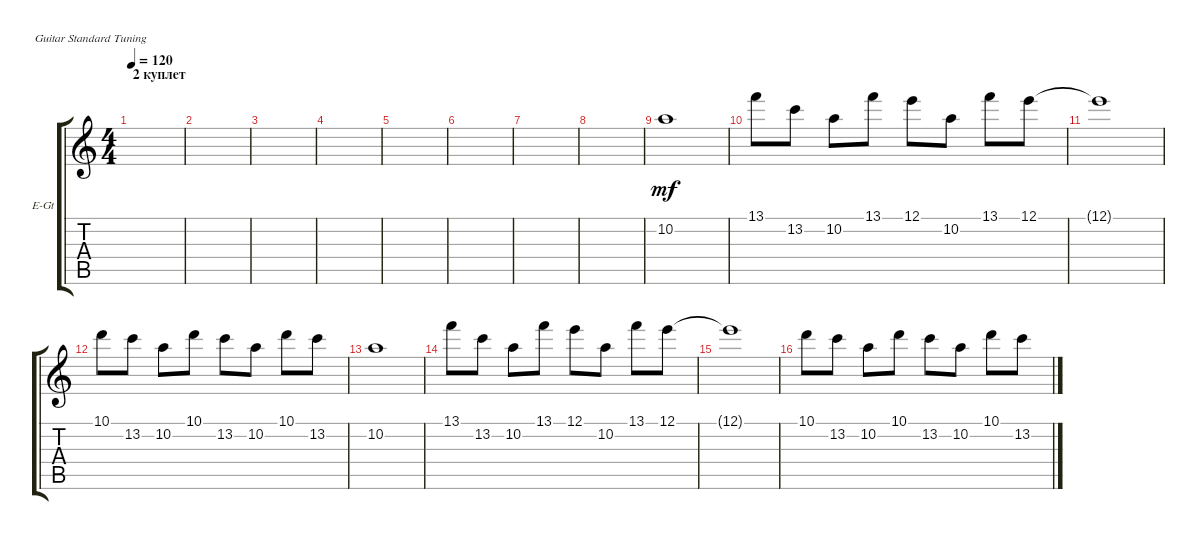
\defaultSystemsLayout 4
\bracketExtendMode groupsimilarinstruments
\firstSystemTrackNameOrientation horizontal
\otherSystemsTrackNameOrientation horizontal
\track ("Electric Guitar" "E-Gt") {instrument electricguitarclean}
\staff {score tabs}
\tuning (E4 B3 G3 D3 A2 E2)
\ts (4 4)
\section ("" "2 куплет")
\tempo 120
\clef g2
\scale
0.333333
\ks c
|
\scale
0.333333 |
\scale
0.333333 |
\scale
0.333333 |
\scale
0.333333 |
\scale
0.333333 |
\scale
0.333333 |
\scale
0.333333 |
\scale
0.333333 10.2.1{dy mf} |
\scale
0.333333 13.1.8 13.2.8 10.2.8 13.1.8 12.1.8 10.2.8 13.1.8 12.1.8 |
\scale
0.333333 12.1{t}.1 |
\scale
0.333333 10.1.8 13.2.8 10.2.8 10.1.8 13.2.8 10.2.8 10.1.8 13.2.8 |
\scale
0.333333 10.2.1 |
\scale
0.333333 13.1.8 13.2.8 10.2.8 13.1.8 12.1.8 10.2.8 13.1.8 12.1.8 |
\scale
0.333333 12.1{t}.1 |
\scale
0.333333 10.1.8 13.2.8 10.2.8 10.1.8 13.2.8 10.2.8 10.1.8 13.2.8
